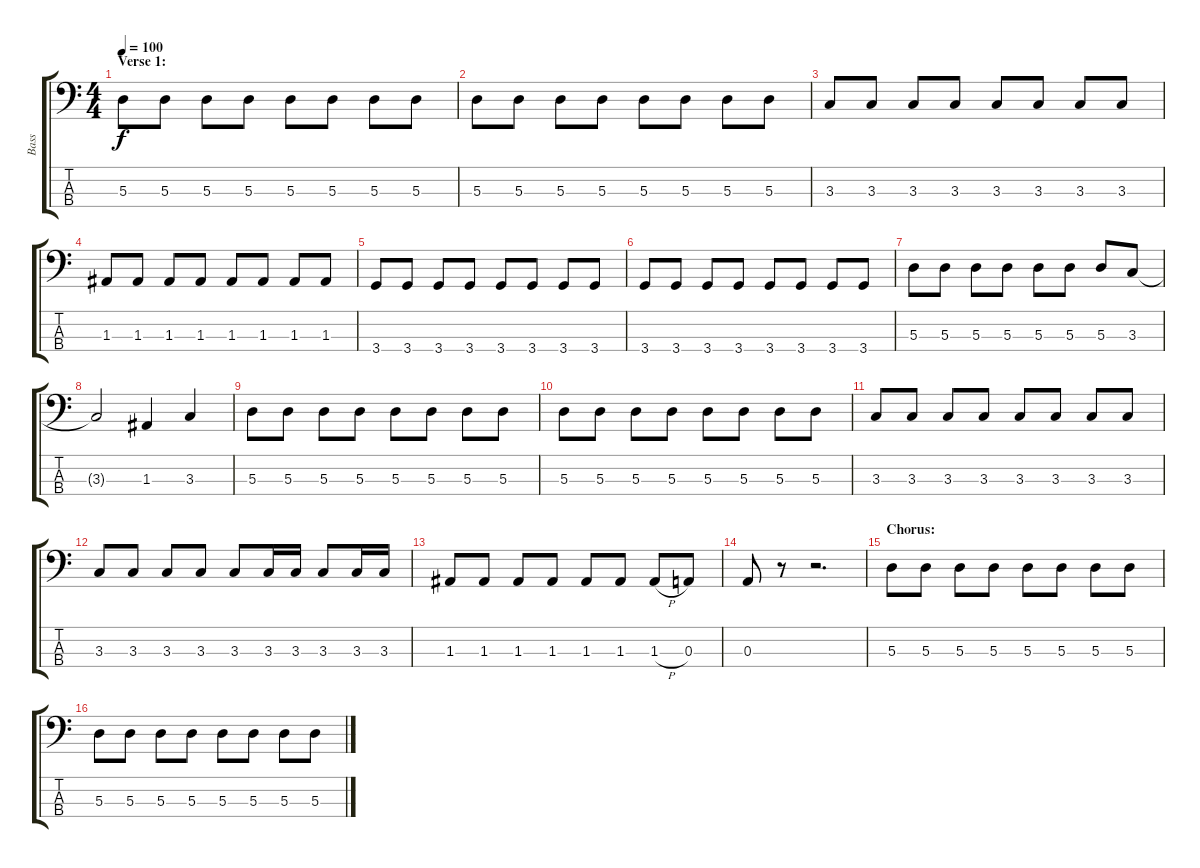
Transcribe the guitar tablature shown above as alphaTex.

\track ("Bass" "Bass") {instrument electricbasspick}
\staff {score tabs}
\tuning (G2 D2 A1 E1) {hide}
\ts (4 4)
\section ("" "Verse 1:")
\tempo 100
\clef f4
\ks c
5.3.8{dy f} 5.3.8 5.3.8 5.3.8 5.3.8 5.3.8 5.3.8 5.3.8 |
5.3.8 5.3.8 5.3.8 5.3.8 5.3.8 5.3.8 5.3.8 5.3.8 |
3.3.8 3.3.8 3.3.8 3.3.8 3.3.8 3.3.8 3.3.8 3.3.8 |
1.3.8 1.3.8 1.3.8 1.3.8 1.3.8 1.3.8 1.3.8 1.3.8 |
3.4.8 3.4.8 3.4.8 3.4.8 3.4.8 3.4.8 3.4.8 3.4.8 |
3.4.8 3.4.8 3.4.8 3.4.8 3.4.8 3.4.8 3.4.8 3.4.8 |
5.3.8 5.3.8 5.3.8 5.3.8 5.3.8 5.3.8 5.3.8 3.3.8 |
3.3{t}.2 1.3.4 3.3.4 |
5.3.8 5.3.8 5.3.8 5.3.8 5.3.8 5.3.8 5.3.8 5.3.8 |
5.3.8 5.3.8 5.3.8 5.3.8 5.3.8 5.3.8 5.3.8 5.3.8 |
3.3.8 3.3.8 3.3.8 3.3.8 3.3.8 3.3.8 3.3.8 3.3.8 |
3.3.8 3.3.8 3.3.8 3.3.8 3.3.8 3.3.16 3.3.16 3.3.8 3.3.16 3.3.16 |
1.3.8 1.3.8 1.3.8 1.3.8 1.3.8 1.3.8 1.3{h}.8 0.3.8 |
0.3.8 r.8 r.2{d} |
\section ("" "Chorus:")
5.3.8 5.3.8 5.3.8 5.3.8 5.3.8 5.3.8 5.3.8 5.3.8 |
5.3.8 5.3.8 5.3.8 5.3.8 5.3.8 5.3.8 5.3.8 5.3.8
